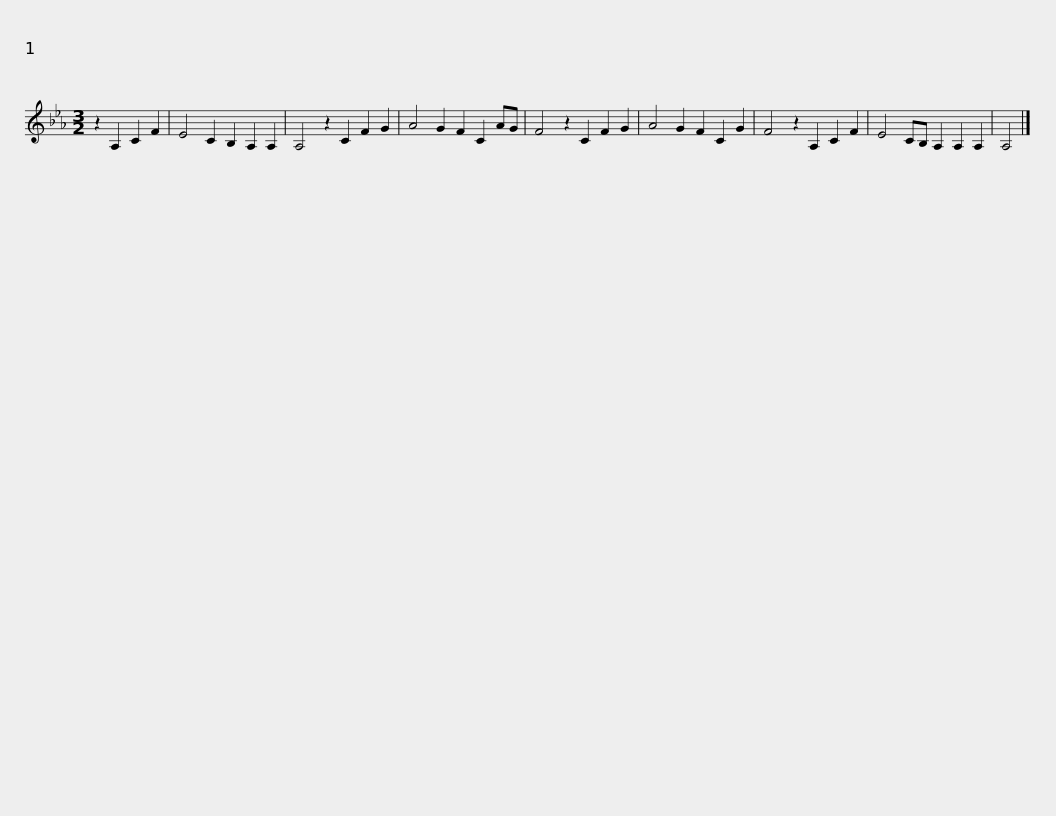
X:1
L:1/8
M:3/2
I:linebreak $
K:Eb
V:1 treble
V:1
 z2 A,2 C2 F2 | E4 C2 B,2 A,2 A,2 | A,4 z2 C2 F2 G2 | A4 G2 F2 C2 AG | F4 z2 C2 F2 G2 | %5
 A4 G2 F2 C2 G2 | F4 z2 A,2 C2 F2 |$ E4 CB, A,2 A,2 A,2 | A,4 |] %9
